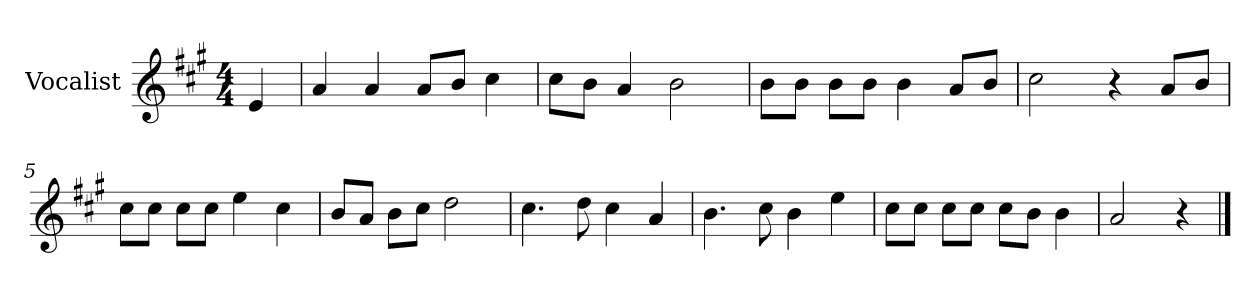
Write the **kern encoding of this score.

**kern
*part1
*staff1
*I"Vocalist
*k[f#c#g#]
*A:
*M4/4
=
4e
=1
4a
4a
8aL
8bJ
4cc#
=2
8cc#L
8bJ
4a
2b
=3
8bL
8bJ
8bL
8bJ
4b
8aL
8bJ
=4
2cc#
4r
8aL
8bJ
=5
8cc#L
8cc#J
8cc#L
8cc#J
4ee
4cc#
=6
8bL
8aJ
8bL
8cc#J
2dd
=7
4.cc#
8dd
4cc#
4a
=8
4.b
8cc#
4b
4ee
=9
8cc#L
8cc#J
8cc#L
8cc#J
8cc#L
8bJ
4b
=10
2a
4r
==
*-
